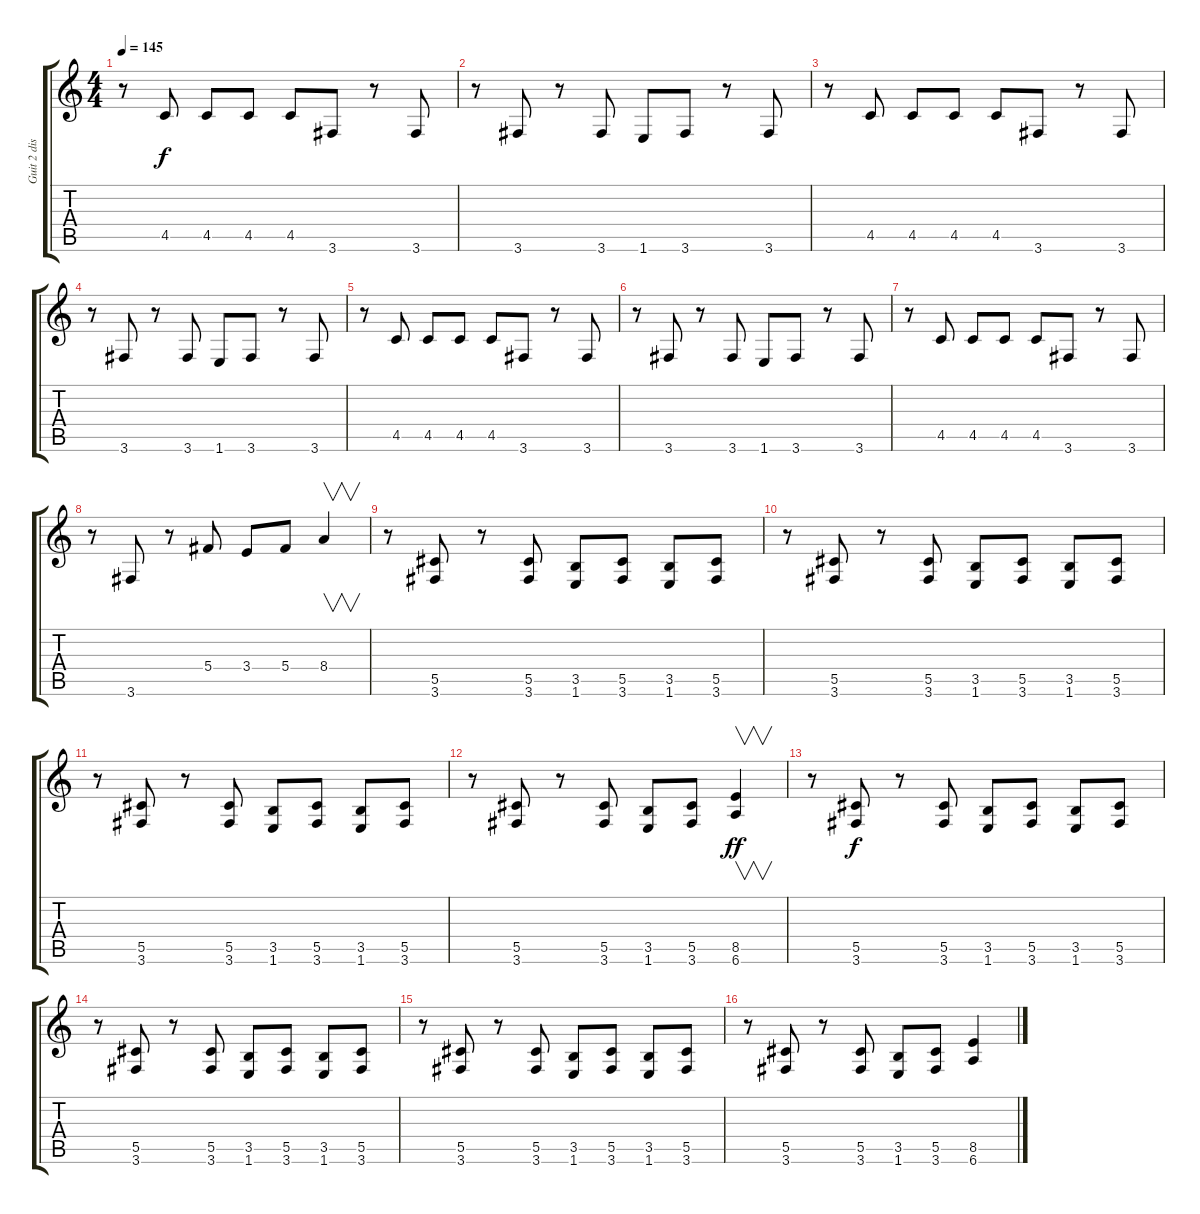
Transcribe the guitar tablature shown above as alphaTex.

\track ("Guit 2 dist." "Guit 2 dis") {instrument distortionguitar}
\staff {score tabs}
\tuning (Eb4 Bb3 Gb3 Db3 Ab2 Eb2) {hide}
\ts (4 4)
\tempo 145
\clef g2
\ks c
r.8{dy f} 4.5.8 4.5.8 4.5.8 4.5.8 3.6.8 r.8 3.6.8 |
r.8 3.6.8 r.8 3.6.8 1.6.8 3.6.8 r.8 3.6.8 |
r.8 4.5.8 4.5.8 4.5.8 4.5.8 3.6.8 r.8 3.6.8 |
r.8 3.6.8 r.8 3.6.8 1.6.8 3.6.8 r.8 3.6.8 |
r.8 4.5.8 4.5.8 4.5.8 4.5.8 3.6.8 r.8 3.6.8 |
r.8 3.6.8 r.8 3.6.8 1.6.8 3.6.8 r.8 3.6.8 |
r.8 4.5.8 4.5.8 4.5.8 4.5.8 3.6.8 r.8 3.6.8 |
r.8 3.6.8 r.8 5.4.8 3.4.8 5.4.8 8.4.4{v} |
r.8 (5.5 3.6).8 r.8 (5.5 3.6).8 (3.5 1.6).8 (5.5 3.6).8 (3.5 1.6).8 (5.5 3.6).8 |
r.8 (5.5 3.6).8 r.8 (5.5 3.6).8 (3.5 1.6).8 (5.5 3.6).8 (3.5 1.6).8 (5.5 3.6).8 |
r.8 (5.5 3.6).8 r.8 (5.5 3.6).8 (3.5 1.6).8 (5.5 3.6).8 (3.5 1.6).8 (5.5 3.6).8 |
r.8 (5.5 3.6).8 r.8 (5.5 3.6).8 (3.5 1.6).8 (5.5 3.6).8 (8.5 6.6).4{v dy ff} |
r.8 (5.5 3.6).8{dy f} r.8 (5.5 3.6).8 (3.5 1.6).8 (5.5 3.6).8 (3.5 1.6).8 (5.5 3.6).8 |
r.8 (5.5 3.6).8 r.8 (5.5 3.6).8 (3.5 1.6).8 (5.5 3.6).8 (3.5 1.6).8 (5.5 3.6).8 |
r.8 (5.5 3.6).8 r.8 (5.5 3.6).8 (3.5 1.6).8 (5.5 3.6).8 (3.5 1.6).8 (5.5 3.6).8 |
r.8 (5.5 3.6).8 r.8 (5.5 3.6).8 (3.5 1.6).8 (5.5 3.6).8 (8.5 6.6).4
